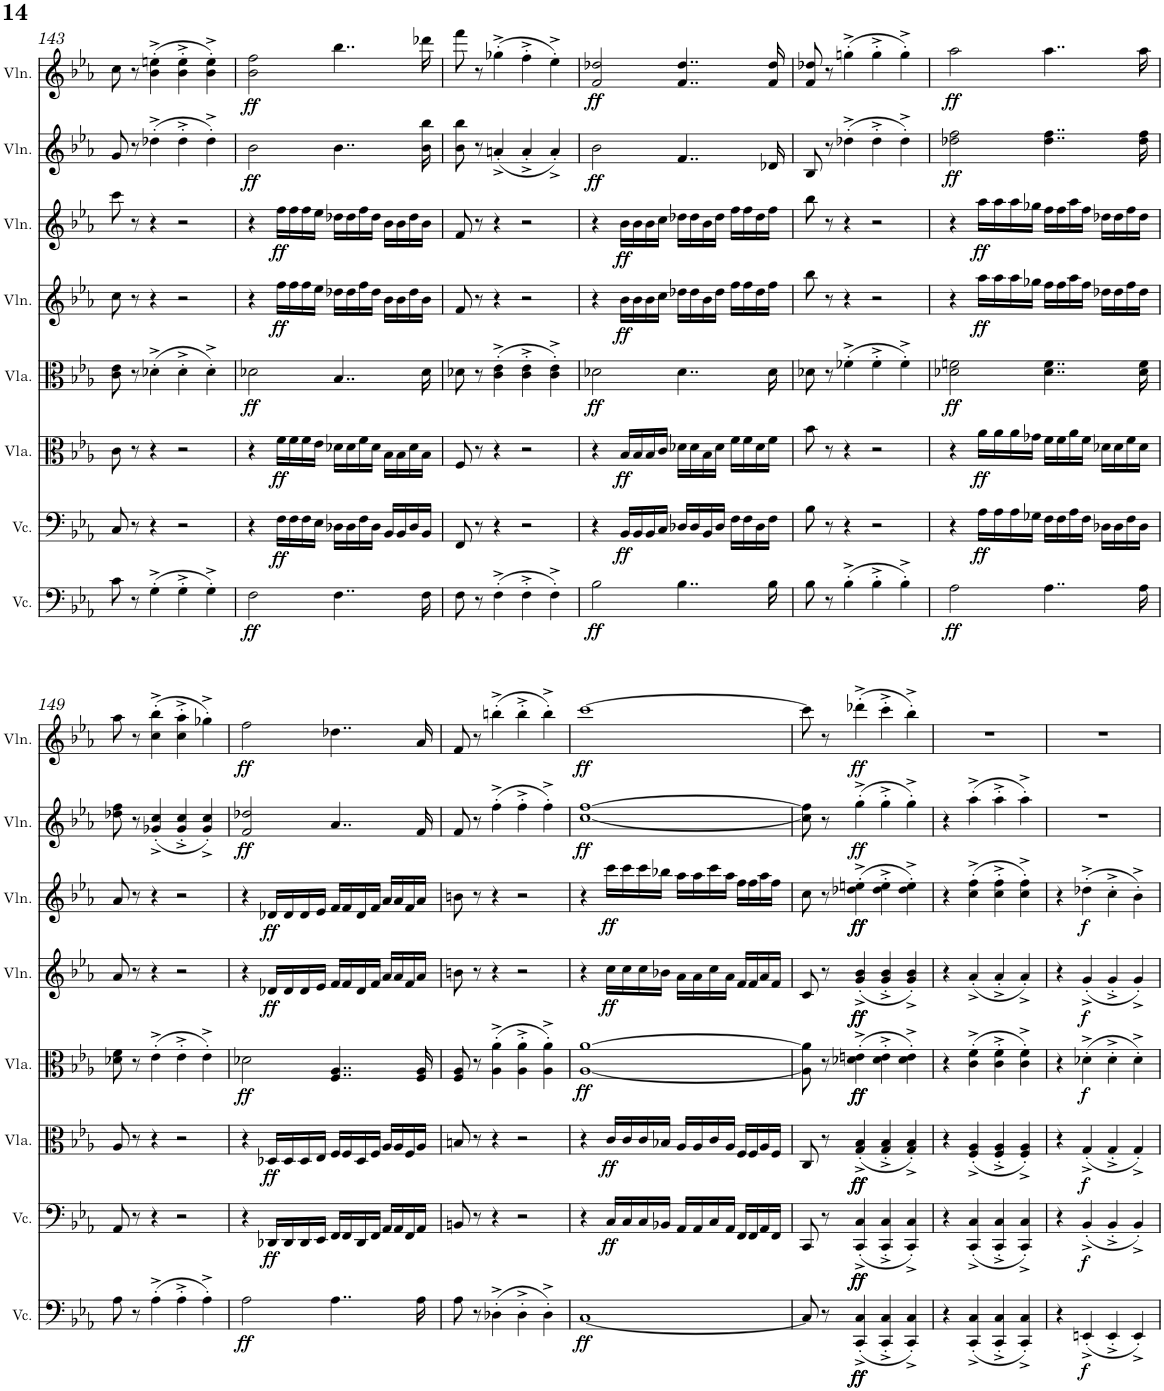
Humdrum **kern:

**kern	**dynam	**kern	**dynam	**kern	**dynam	**kern	**dynam	**kern	**dynam	**kern	**dynam	**kern	**dynam	**kern	**dynam
*part8	*part8	*part7	*part7	*part6	*part6	*part5	*part5	*part4	*part4	*part3	*part3	*part2	*part2	*part1	*part1
*staff8	*staff8	*staff7	*staff7	*staff6	*staff6	*staff5	*staff5	*staff4	*staff4	*staff3	*staff3	*staff2	*staff2	*staff1	*staff1
*I"Violoncello	*	*I"Violoncello	*	*I"Viola	*	*I"Viola	*	*I"Violin	*	*I"Violin	*	*I"Violin	*	*I"Violin	*
*I'Vc.	*	*I'Vc.	*	*I'Vla.	*	*I'Vla.	*	*I'Vln.	*	*I'Vln.	*	*I'Vln.	*	*I'Vln.	*
!!LO:PB:g=z
*clefF4	*	*clefF4	*	*clefC3	*	*clefC3	*	*clefG2	*	*clefG2	*	*clefG2	*	*clefG2	*
*k[b-e-a-]	*	*k[b-e-a-]	*	*k[b-e-a-]	*	*k[b-e-a-]	*	*k[b-e-a-]	*	*k[b-e-a-]	*	*k[b-e-a-]	*	*k[b-e-a-]	*
*M4/4	*	*M4/4	*	*M4/4	*	*M4/4	*	*M4/4	*	*M4/4	*	*M4/4	*	*M4/4	*
*met(c)	*	*met(c)	*	*met(c)	*	*met(c)	*	*met(c)	*	*met(c)	*	*met(c)	*	*met(c)	*
=143	=143	=143	=143	=143	=143	=143	=143	=143	=143	=143	=143	=143	=143	=143	=143
8c\	.	8C/	.	8c\	.	8c\ 8e-\	.	8cc\	.	8ccc\	.	8g/	.	8cc\	.
8r	.	8r	.	8r	.	8r	.	8r	.	8r	.	8r	.	8r	.
(4G'^\	.	4r	.	4r	.	(4d-X'^\	.	4r	.	4r	.	(4dd-X'^\	.	(4b-\'^ 4een\'^	.
4G'^\	.	2r	.	2r	.	4d-'^\	.	2r	.	2r	.	4dd-'^\	.	4b-\'^ 4ee\'^	.
4G'^\)	.	.	.	.	.	4d-'^\)	.	.	.	.	.	4dd-'^\)	.	4b-\'^ 4ee\'^)	.
=144	=144	=144	=144	=144	=144	=144	=144	=144	=144	=144	=144	=144	=144	=144	=144
!	!LO:DY:b	!	!	!	!	!	!LO:DY:b	!	!	!	!	!	!LO:DY:b	!	!LO:DY:b
2F\	ff	4r	.	4r	.	2d-X\	ff	4r	.	4r	.	2b-\	ff	2b-\ 2ff\	ff
!	!	!	!LO:DY:b	!	!LO:DY:b	!	!	!	!LO:DY:b	!	!LO:DY:b	!	!	!	!
.	.	16F\LL	ff	16f\LL	ff	.	.	16ff\LL	ff	16ff\LL	ff	.	.	.	.
.	.	16F\	.	16f\	.	.	.	16ff\	.	16ff\	.	.	.	.	.
.	.	16F\	.	16f\	.	.	.	16ff\	.	16ff\	.	.	.	.	.
.	.	16E-\JJ	.	16e-\JJ	.	.	.	16ee-\JJ	.	16ee-\JJ	.	.	.	.	.
4..F\	.	16D-X\LL	.	16d-X\LL	.	4..B-/	.	16dd-X\LL	.	16dd-X\LL	.	4..b-\	.	4..bb-\	.
.	.	16D-\	.	16d-\	.	.	.	16dd-\	.	16dd-\	.	.	.	.	.
.	.	16F\	.	16f\	.	.	.	16ff\	.	16ff\	.	.	.	.	.
.	.	16D-\JJ	.	16d-\JJ	.	.	.	16dd-\JJ	.	16dd-\JJ	.	.	.	.	.
.	.	16BB-/LL	.	16B-\LL	.	.	.	16b-\LL	.	16b-\LL	.	.	.	.	.
.	.	16BB-/	.	16B-\	.	.	.	16b-\	.	16b-\	.	.	.	.	.
.	.	16D-/	.	16d-\	.	.	.	16dd-\	.	16dd-\	.	.	.	.	.
16F\	.	16BB-/JJ	.	16B-\JJ	.	16d-\	.	16b-\JJ	.	16b-\JJ	.	16b-\ 16bb-\	.	16ddd-X\	.
=145	=145	=145	=145	=145	=145	=145	=145	=145	=145	=145	=145	=145	=145	=145	=145
8F\	.	8FF/	.	8F/	.	8d-X\	.	8f/	.	8f/	.	8b-\ 8bb-\	.	8fff\	.
8r	.	8r	.	8r	.	8r	.	8r	.	8r	.	8r	.	8r	.
(4F'^\	.	4r	.	4r	.	(4c\'^ 4e-\'^	.	4r	.	4r	.	(4an'^/	.	(4gg-X'^\	.
4F'^\	.	2r	.	2r	.	4c\'^ 4e-\'^	.	2r	.	2r	.	4a'^/	.	4ff'^\	.
4F'^\)	.	.	.	.	.	4c\'^ 4e-\'^)	.	.	.	.	.	4a'^/)	.	4ee-'^\)	.
=146	=146	=146	=146	=146	=146	=146	=146	=146	=146	=146	=146	=146	=146	=146	=146
!	!LO:DY:b	!	!	!	!	!	!LO:DY:b	!	!	!	!	!	!LO:DY:b	!	!LO:DY:b
2B-\	ff	4r	.	4r	.	2d-X\	ff	4r	.	4r	.	2b-\	ff	2f/ 2dd-X/	ff
!	!	!	!LO:DY:b	!	!LO:DY:b	!	!	!	!LO:DY:b	!	!LO:DY:b	!	!	!	!
.	.	16BB-/LL	ff	16B-/LL	ff	.	.	16b-\LL	ff	16b-\LL	ff	.	.	.	.
.	.	16BB-/	.	16B-/	.	.	.	16b-\	.	16b-\	.	.	.	.	.
.	.	16BB-/	.	16B-/	.	.	.	16b-\	.	16b-\	.	.	.	.	.
.	.	16C/JJ	.	16c/JJ	.	.	.	16cc\JJ	.	16cc\JJ	.	.	.	.	.
4..B-\	.	16D-X/LL	.	16d-X\LL	.	4..d-\	.	16dd-X\LL	.	16dd-X\LL	.	4..f/	.	4..f/ 4..dd-/	.
.	.	16D-/	.	16d-\	.	.	.	16dd-\	.	16dd-\	.	.	.	.	.
.	.	16BB-/	.	16B-\	.	.	.	16b-\	.	16b-\	.	.	.	.	.
.	.	16D-/JJ	.	16d-\JJ	.	.	.	16dd-\JJ	.	16dd-\JJ	.	.	.	.	.
.	.	16F\LL	.	16f\LL	.	.	.	16ff\LL	.	16ff\LL	.	.	.	.	.
.	.	16F\	.	16f\	.	.	.	16ff\	.	16ff\	.	.	.	.	.
.	.	16D-\	.	16d-\	.	.	.	16dd-\	.	16dd-\	.	.	.	.	.
16B-\	.	16F\JJ	.	16f\JJ	.	16d-\	.	16ff\JJ	.	16ff\JJ	.	16d-X/	.	16f/ 16dd-/	.
=147	=147	=147	=147	=147	=147	=147	=147	=147	=147	=147	=147	=147	=147	=147	=147
8B-\	.	8B-\	.	8b-\	.	8d-X\	.	8bb-\	.	8bb-\	.	8B-/	.	8f/ 8dd-X/	.
8r	.	8r	.	8r	.	8r	.	8r	.	8r	.	8r	.	8r	.
(4B-'^\	.	4r	.	4r	.	(4f-X'^\	.	4r	.	4r	.	(4dd-X'^\	.	(4ggn'^\	.
4B-'^\	.	2r	.	2r	.	4f-'^\	.	2r	.	2r	.	4dd-'^\	.	4gg'^\	.
4B-'^\)	.	.	.	.	.	4f-'^\)	.	.	.	.	.	4dd-'^\)	.	4gg'^\)	.
=148	=148	=148	=148	=148	=148	=148	=148	=148	=148	=148	=148	=148	=148	=148	=148
!	!LO:DY:b	!	!	!	!	!	!LO:DY:b	!	!	!	!	!	!LO:DY:b	!	!LO:DY:b
2A-\	ff	4r	.	4r	.	2d-X\ 2fn\	ff	4r	.	4r	.	2dd-X\ 2ff\	ff	2aa-\	ff
!	!	!	!LO:DY:b	!	!LO:DY:b	!	!	!	!LO:DY:b	!	!LO:DY:b	!	!	!	!
.	.	16A-\LL	ff	16a-\LL	ff	.	.	16aa-\LL	ff	16aa-\LL	ff	.	.	.	.
.	.	16A-\	.	16a-\	.	.	.	16aa-\	.	16aa-\	.	.	.	.	.
.	.	16A-\	.	16a-\	.	.	.	16aa-\	.	16aa-\	.	.	.	.	.
.	.	16G-X\JJ	.	16g-X\JJ	.	.	.	16gg-X\JJ	.	16gg-X\JJ	.	.	.	.	.
4..A-\	.	16F\LL	.	16f\LL	.	4..d-\ 4..f\	.	16ff\LL	.	16ff\LL	.	4..dd-\ 4..ff\	.	4..aa-\	.
.	.	16F\	.	16f\	.	.	.	16ff\	.	16ff\	.	.	.	.	.
.	.	16A-\	.	16a-\	.	.	.	16aa-\	.	16aa-\	.	.	.	.	.
.	.	16F\JJ	.	16f\JJ	.	.	.	16ff\JJ	.	16ff\JJ	.	.	.	.	.
.	.	16D-X\LL	.	16d-X\LL	.	.	.	16dd-X\LL	.	16dd-X\LL	.	.	.	.	.
.	.	16D-\	.	16d-\	.	.	.	16dd-\	.	16dd-\	.	.	.	.	.
.	.	16F\	.	16f\	.	.	.	16ff\	.	16ff\	.	.	.	.	.
16A-\	.	16D-\JJ	.	16d-\JJ	.	16d-\ 16f\	.	16dd-\JJ	.	16dd-\JJ	.	16dd-\ 16ff\	.	16aa-\	.
!!LO:LB:g=z
=149	=149	=149	=149	=149	=149	=149	=149	=149	=149	=149	=149	=149	=149	=149	=149
8A-\	.	8AA-/	.	8A-/	.	8d-X\ 8f\	.	8a-/	.	8a-/	.	8dd-X\ 8ff\	.	8aa-\	.
8r	.	8r	.	8r	.	8r	.	8r	.	8r	.	8r	.	8r	.
(4A-'^\	.	4r	.	4r	.	(4e-'^\	.	4r	.	4r	.	(4g-X/'^ 4cc/'^	.	(4cc\'^ 4bb-\'^	.
4A-'^\	.	2r	.	2r	.	4e-'^\	.	2r	.	2r	.	4g-/'^ 4cc/'^	.	4cc\'^ 4aa-\'^	.
4A-'^\)	.	.	.	.	.	4e-'^\)	.	.	.	.	.	4g-/'^ 4cc/'^)	.	4gg-X'^\)	.
=150	=150	=150	=150	=150	=150	=150	=150	=150	=150	=150	=150	=150	=150	=150	=150
!	!LO:DY:b	!	!	!	!	!	!LO:DY:b	!	!	!	!	!	!LO:DY:b	!	!LO:DY:b
2A-\	ff	4r	.	4r	.	2d-X\	ff	4r	.	4r	.	2f/ 2dd-X/	ff	2ff\	ff
!	!	!	!LO:DY:b	!	!LO:DY:b	!	!	!	!LO:DY:b	!	!LO:DY:b	!	!	!	!
.	.	16DD-X/LL	ff	16D-X/LL	ff	.	.	16d-X/LL	ff	16d-X/LL	ff	.	.	.	.
.	.	16DD-/	.	16D-/	.	.	.	16d-/	.	16d-/	.	.	.	.	.
.	.	16DD-/	.	16D-/	.	.	.	16d-/	.	16d-/	.	.	.	.	.
.	.	16EE-/JJ	.	16E-/JJ	.	.	.	16e-/JJ	.	16e-/JJ	.	.	.	.	.
4..A-\	.	16FF/LL	.	16F/LL	.	4..F/ 4..A-/	.	16f/LL	.	16f/LL	.	4..a-/	.	4..dd-X\	.
.	.	16FF/	.	16F/	.	.	.	16f/	.	16f/	.	.	.	.	.
.	.	16DD-/	.	16D-/	.	.	.	16d-/	.	16d-/	.	.	.	.	.
.	.	16FF/JJ	.	16F/JJ	.	.	.	16f/JJ	.	16f/JJ	.	.	.	.	.
.	.	16AA-/LL	.	16A-/LL	.	.	.	16a-/LL	.	16a-/LL	.	.	.	.	.
.	.	16AA-/	.	16A-/	.	.	.	16a-/	.	16a-/	.	.	.	.	.
.	.	16FF/	.	16F/	.	.	.	16f/	.	16f/	.	.	.	.	.
16A-\	.	16AA-/JJ	.	16A-/JJ	.	16F/ 16A-/	.	16a-/JJ	.	16a-/JJ	.	16f/	.	16a-/	.
=151	=151	=151	=151	=151	=151	=151	=151	=151	=151	=151	=151	=151	=151	=151	=151
8A-\	.	8BBn/	.	8Bn/	.	8F/ 8A-/	.	8bn\	.	8bn\	.	8f/	.	8f/	.
8r	.	8r	.	8r	.	8r	.	8r	.	8r	.	8r	.	8r	.
(4D-X'^\	.	4r	.	4r	.	(4A-\'^ 4a-\'^	.	4r	.	4r	.	(4ff'^\	.	(4bbn'^\	.
4D-'^\	.	2r	.	2r	.	4A-\'^ 4a-\'^	.	2r	.	2r	.	4ff'^\	.	4bb'^\	.
4D-'^\)	.	.	.	.	.	4A-\'^ 4a-\'^)	.	.	.	.	.	4ff'^\)	.	4bb'^\)	.
=152	=152	=152	=152	=152	=152	=152	=152	=152	=152	=152	=152	=152	=152	=152	=152
!	!LO:DY:b	!	!	!	!	!	!LO:DY:b	!	!	!	!	!	!LO:DY:b	!	!LO:DY:b
[1C	ff	4r	.	4r	.	[1A- [1a-	ff	4r	.	4r	.	[1cc [1ff	ff	[1ccc	ff
!	!	!	!LO:DY:b	!	!LO:DY:b	!	!	!	!LO:DY:b	!	!LO:DY:b	!	!	!	!
.	.	16C/LL	ff	16c/LL	ff	.	.	16cc\LL	ff	16ccc\LL	ff	.	.	.	.
.	.	16C/	.	16c/	.	.	.	16cc\	.	16ccc\	.	.	.	.	.
.	.	16C/	.	16c/	.	.	.	16cc\	.	16ccc\	.	.	.	.	.
.	.	16BB-X/JJ	.	16B-X/JJ	.	.	.	16b-X\JJ	.	16bb-X\JJ	.	.	.	.	.
.	.	16AA-/LL	.	16A-/LL	.	.	.	16a-\LL	.	16aa-\LL	.	.	.	.	.
.	.	16AA-/	.	16A-/	.	.	.	16a-\	.	16aa-\	.	.	.	.	.
.	.	16C/	.	16c/	.	.	.	16cc\	.	16ccc\	.	.	.	.	.
.	.	16AA-/JJ	.	16A-/JJ	.	.	.	16a-\JJ	.	16aa-\JJ	.	.	.	.	.
.	.	16FF/LL	.	16F/LL	.	.	.	16f/LL	.	16ff\LL	.	.	.	.	.
.	.	16FF/	.	16F/	.	.	.	16f/	.	16ff\	.	.	.	.	.
.	.	16AA-/	.	16A-/	.	.	.	16a-/	.	16aa-\	.	.	.	.	.
.	.	16FF/JJ	.	16F/JJ	.	.	.	16f/JJ	.	16ff\JJ	.	.	.	.	.
=153	=153	=153	=153	=153	=153	=153	=153	=153	=153	=153	=153	=153	=153	=153	=153
8C/]	.	8CC/	.	8C/	.	8A-\] 8a-\]	.	8c/	.	8cc\	.	8cc\] 8ff\]	.	8ccc\]	.
8r	.	8r	.	8r	.	8r	.	8r	.	8r	.	8r	.	8r	.
!	!LO:DY:b	!	!	!	!	!	!	!	!	!	!	!	!	!	!
!	!LO:DY:n=1:b	!	!LO:DY:b	!	!	!	!	!	!	!	!	!	!	!	!
!	!	!	!LO:DY:n=1:b	!	!LO:DY:b	!	!	!	!	!	!	!	!	!	!
!	!	!	!	!	!LO:DY:n=1:b	!	!LO:DY:b	!	!	!	!	!	!	!	!
!	!	!	!	!	!	!	!LO:DY:n=1:b	!	!LO:DY:b	!	!	!	!	!	!
!	!	!	!	!	!	!	!	!	!LO:DY:n=1:b	!	!LO:DY:b	!	!	!	!
!	!	!	!	!	!	!	!	!	!	!	!LO:DY:n=1:b	!	!LO:DY:b	!	!LO:DY:b
(4CC/'^ 4C/'^	ff ff	(4CC/'^ 4C/'^	ff ff	(4G/'^ 4B-/'^	ff ff	(4d-X\'^ 4en\'^	ff ff	(4g/'^ 4b-/'^	ff ff	(4dd-X\'^ 4een\'^	ff ff	(4gg'^\	ff	(4ddd-X'^\	ff
4CC/'^ 4C/'^	.	4CC/'^ 4C/'^	.	4G/'^ 4B-/'^	.	4d-\'^ 4e\'^	.	4g/'^ 4b-/'^	.	4dd-\'^ 4ee\'^	.	4gg'^\	.	4ccc'^\	.
4CC/'^ 4C/'^)	.	4CC/'^ 4C/'^)	.	4G/'^ 4B-/'^)	.	4d-\'^ 4e\'^)	.	4g/'^ 4b-/'^)	.	4dd-\'^ 4ee\'^)	.	4gg'^\)	.	4bb-'^\)	.
=154	=154	=154	=154	=154	=154	=154	=154	=154	=154	=154	=154	=154	=154	=154	=154
4r	.	4r	.	4r	.	4r	.	4r	.	4r	.	4r	.	1r	.
(4CC/'^ 4C/'^	.	(4CC/'^ 4C/'^	.	(4F/'^ 4A-/'^	.	(4c\'^ 4f\'^	.	(4a-'^/	.	(4cc\'^ 4ff\'^	.	(4aa-'^\	.	.	.
4CC/'^ 4C/'^	.	4CC/'^ 4C/'^	.	4F/'^ 4A-/'^	.	4c\'^ 4f\'^	.	4a-'^/	.	4cc\'^ 4ff\'^	.	4aa-'^\	.	.	.
4CC/'^ 4C/'^)	.	4CC/'^ 4C/'^)	.	4F/'^ 4A-/'^)	.	4c\'^ 4f\'^)	.	4a-'^/)	.	4cc\'^ 4ff\'^)	.	4aa-'^\)	.	.	.
=155	=155	=155	=155	=155	=155	=155	=155	=155	=155	=155	=155	=155	=155	=155	=155
4r	.	4r	.	4r	.	4r	.	4r	.	4r	.	1r	.	1r	.
!	!LO:DY:b	!	!LO:DY:b	!	!LO:DY:b	!	!LO:DY:b	!	!LO:DY:b	!	!LO:DY:b	!	!	!	!
(4EEn'^/	f	(4BB-'^/	f	(4G'^/	f	(4d-X'^\	f	(4g'^/	f	(4dd-X'^\	f	.	.	.	.
4EE'^/	.	4BB-'^/	.	4G'^/	.	4d-'^\	.	4g'^/	.	4cc'^\	.	.	.	.	.
4EE'^/)	.	4BB-'^/)	.	4G'^/)	.	4d-'^\)	.	4g'^/)	.	4b-'^\)	.	.	.	.	.
=	=	=	=	=	=	=	=	=	=	=	=	=	=	=	=
*-	*-	*-	*-	*-	*-	*-	*-	*-	*-	*-	*-	*-	*-	*-	*-
